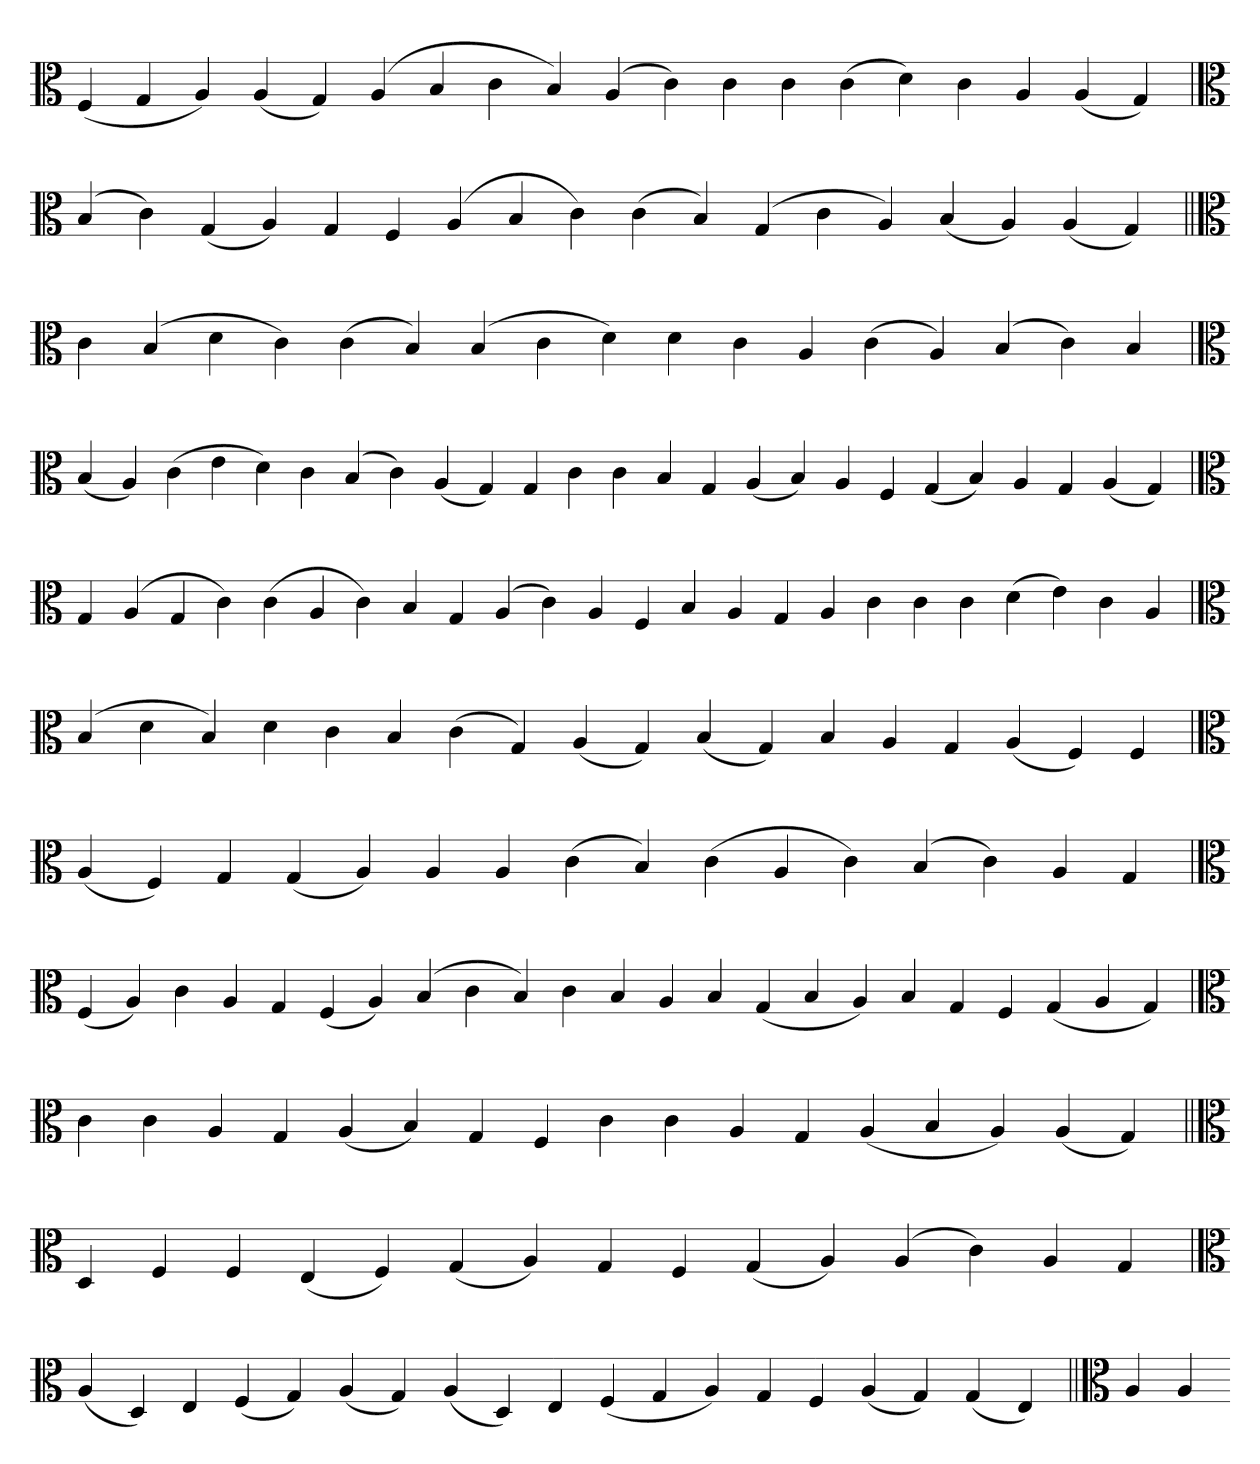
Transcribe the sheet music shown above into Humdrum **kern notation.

**kern
*part1
*staff1
*clefC3
=
(4F
4G
4A)
(4A
4G)
(4A
4B
4c
4B)
(4A
4c)
4c
4c
(4c
4d)
4c
4A
(4A
4G)
='
*clefC3
(4B
4c)
(4G
4A)
4G
4F
(4A
4B
4c)
(4c
4B)
(4G
4c
4A)
(4B
4A)
(4A
4G)
=||
*clefC3
4c
(4B
4d
4c)
(4c
4B)
(4B
4c
4d)
4d
4c
4A
(4c
4A)
(4B
4c)
4B
='
*clefC3
(4B
4A)
(4c
4e
4d)
4c
(4B
4c)
(4A
4G)
4G
4c
4c
4B
4G
(4A
4B)
4A
4F
(4G
4B)
4A
4G
(4A
4G)
=
*clefC3
4G
(4A
4G
4c)
(4c
4A
4c)
4B
4G
(4A
4c)
4A
4F
4B
4A
4G
4A
4c
4c
4c
(4d
4e)
4c
4A
=`
*clefC3
(4B
4d
4B)
4d
4c
4B
(4c
4G)
(4A
4G)
(4B
4G)
4B
4A
4G
(4A
4F)
4F
='
*clefC3
(4A
4F)
4G
(4G
4A)
4A
4A
(4c
4B)
(4c
4A
4c)
(4B
4c)
4A
4G
=`
*clefC3
(4F
4A)
4c
4A
4G
(4F
4A)
(4B
4c
4B)
4c
4B
4A
4B
(4G
4B
4A)
4B
4G
4F
(4G
4A
4G)
=`
*clefC3
4c
4c
4A
4G
(4A
4B)
4G
4F
4c
4c
4A
4G
(4A
4B
4A)
(4A
4G)
=||
*clefC3
4D
4F
4F
(4E
4F)
(4G
4A)
4G
4F
(4G
4A)
(4A
4c)
4A
4G
=`
*clefC3
(4A
4D)
4E
(4F
4G)
(4A
4G)
(4A
4D)
4E
(4F
4G
4A)
4G
4F
(4A
4G)
(4G
4E)
=||
*clefC3
4A
4A
=-
*-
